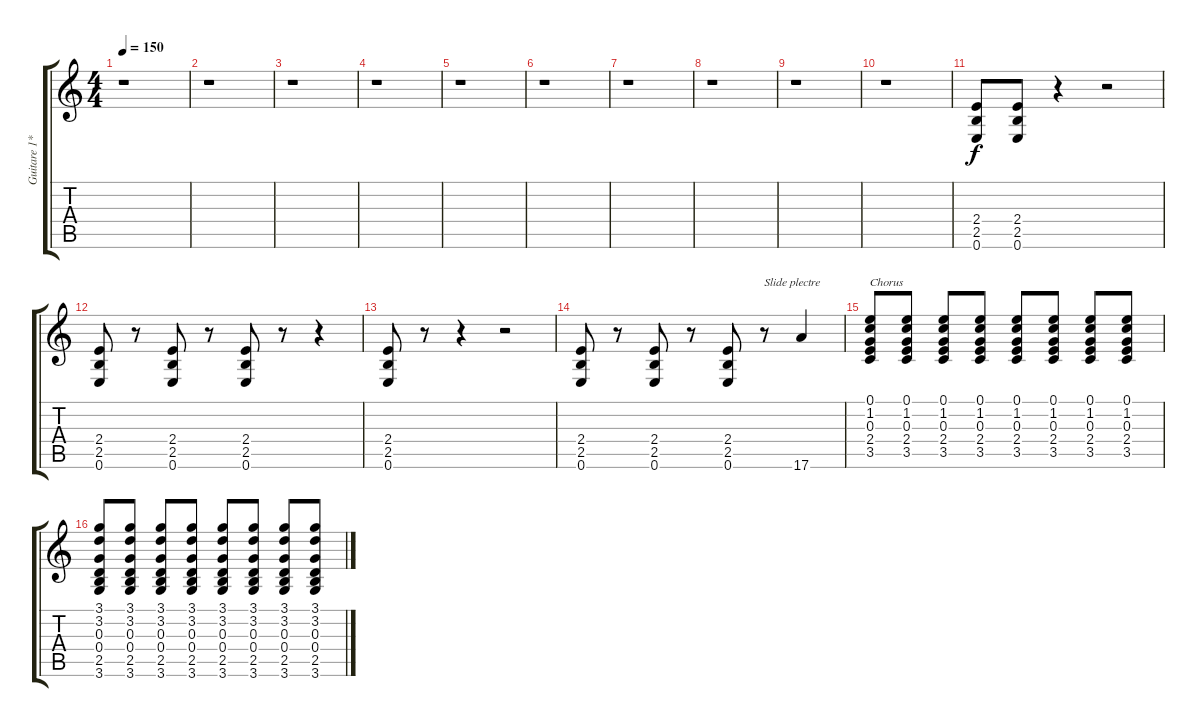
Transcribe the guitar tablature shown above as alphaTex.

\track ("Guitare 1*" "Guitare 1*") {instrument distortionguitar}
\staff {score tabs}
\tuning (E4 B3 G3 D3 A2 E2) {hide}
\ts (4 4)
\tempo 150
\clef g2
\ks c
r.1{dy f} |
r.1 |
r.1 |
r.1 |
r.1 |
r.1 |
r.1 |
r.1 |
r.1 |
r.1 |
(2.4 2.5 0.6).8 (2.4 2.5 0.6).8 r.4 r.2 |
(2.4 2.5 0.6).8 r.8 (2.4 2.5 0.6).8 r.8 (2.4 2.5 0.6).8 r.8 r.4 |
(2.4 2.5 0.6).8 r.8 r.4 r.2 |
(2.4 2.5 0.6).8 r.8 (2.4 2.5 0.6).8 r.8 (2.4 2.5 0.6).8 r.8{txt "Slide plectre"} 17.6.4 |
(0.1 1.2 0.3 2.4 3.5).8{txt "Chorus" volume 9} (0.1 1.2 0.3 2.4 3.5).8 (0.1 1.2 0.3 2.4 3.5).8 (0.1 1.2 0.3 2.4 3.5).8 (0.1 1.2 0.3 2.4 3.5).8 (0.1 1.2 0.3 2.4 3.5).8 (0.1 1.2 0.3 2.4 3.5).8 (0.1 1.2 0.3 2.4 3.5).8 |
(3.1 3.2 0.3 0.4 2.5 3.6).8 (3.1 3.2 0.3 0.4 2.5 3.6).8 (3.1 3.2 0.3 0.4 2.5 3.6).8 (3.1 3.2 0.3 0.4 2.5 3.6).8 (3.1 3.2 0.3 0.4 2.5 3.6).8 (3.1 3.2 0.3 0.4 2.5 3.6).8 (3.1 3.2 0.3 0.4 2.5 3.6).8 (3.1 3.2 0.3 0.4 2.5 3.6).8
